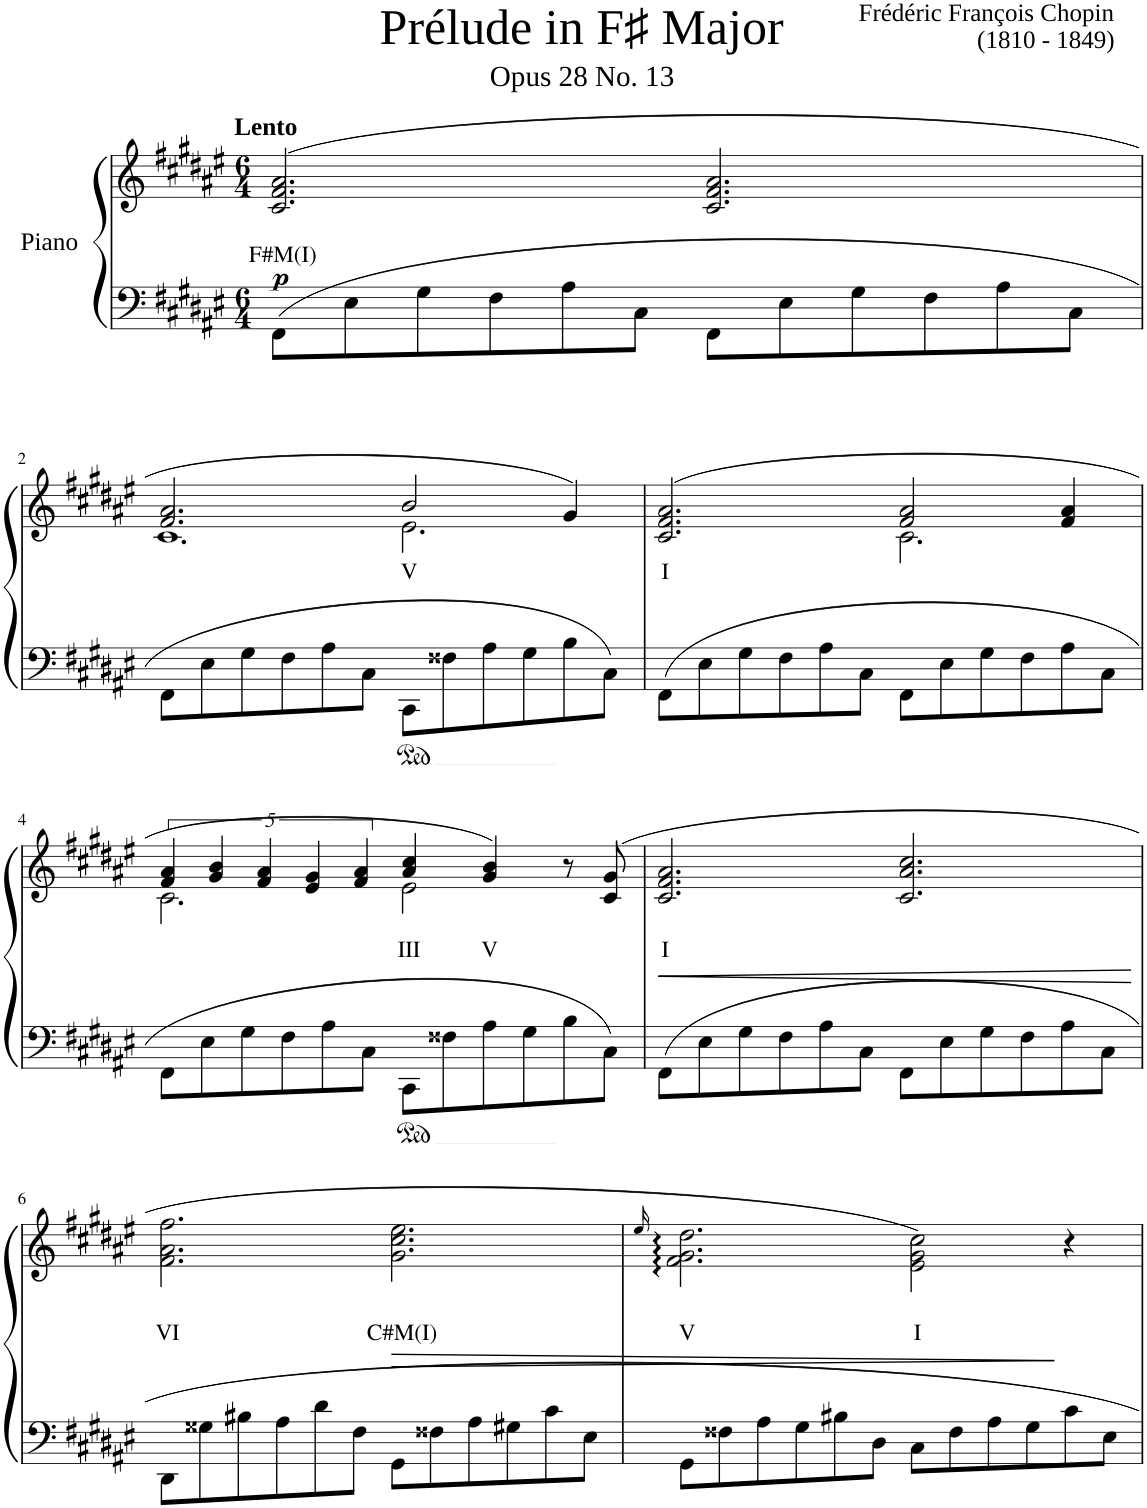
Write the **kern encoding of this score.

**kern	**kern	**text	**dynam
*part1	*part1	*part1	*part1
*staff2	*staff1	*staff1	*staff1/2
*I"Piano	*	*	*
*I'Pno	*	*	*
*clefF4	*clefG2	*	*
*k[f#c#g#d#a#e#]	*k[f#c#g#d#a#e#]	*	*
*M6/4	*M6/4	*	*
=1	=1	=1	=1
!	!LO:TX:a:B:t=Lento	!	!
!	!	!LO:LY:b	!LO:DY:b
8FF#\L	(2.c#/ 2.f#/ 2.a#/	F#M(I)	p
8E#\	.	.	.
8G#\	.	.	.
8F#\	.	.	.
8A#\	.	.	.
8C#\J	.	.	.
8FF#\L	2.c#/ 2.f#/ 2.a#/	.	.
8E#\	.	.	.
8G#\	.	.	.
8F#\	.	.	.
8A#\	.	.	.
8C#\J	.	.	.
!!LO:LB:g=z
=2	=2	=2	=2
*	*^	*	*
*	*	*^	*	*
8FF#\L	2.f#/ 2.a#/	1.c#	2.ryy	.	.
8E#\	.	.	.	.	.
8G#\	.	.	.	.	.
8F#\	.	.	.	.	.
8A#\	.	.	.	.	.
8C#\J	.	.	.	.	.
!	!	!	!	!LO:LY:b	!
8CC#\L	2b/	.	2.e#\	V	.
8F##X\	.	.	.	.	.
8A#\	.	.	.	.	.
8G#\	.	.	.	.	.
8B\	4g#/)	.	.	.	.
8C#\J	.	.	.	.	.
*	*v	*v	*v	*	*
=3	=3	=3	=3
!	!	!LO:LY:b	!
*	*^	*	*
8FF#\L	(2.c#/ 2.f#/ 2.a#/	2.ryy	I	.
8E#\	.	.	.	.
8G#\	.	.	.	.
8F#\	.	.	.	.
8A#\	.	.	.	.
8C#\J	.	.	.	.
8FF#\L	2f#/ 2a#/	2.c#\	.	.
8E#\	.	.	.	.
8G#\	.	.	.	.
8F#\	.	.	.	.
8A#\	4f#/ 4a#/	.	.	.
8C#\J	.	.	.	.
!!LO:LB:g=z	!!
=4	=4	=4	=4	=4
8FF#\L	20%3f#/ 20%3a#/	2.c#\	.	.
8E#\	.	.	.	.
.	20%3g#/ 20%3b/	.	.	.
8G#\	.	.	.	.
.	20%3f#/ 20%3a#/	.	.	.
8F#\	.	.	.	.
.	20%3e#/ 20%3g#/	.	.	.
8A#\	.	.	.	.
.	20%3f#/ 20%3a#/	.	.	.
8C#\J	.	.	.	.
!	!	!	!LO:LY:b	!
8CC#\L	4a#/ 4cc#/	2e#\	III	.
8F##X\	.	.	.	.
!	!	!	!LO:LY:b	!
8A#\	4g#/ 4b/)	.	V	.
8G#\	.	.	.	.
8B\	8r	4ryy	.	.
8C#\J	(8c#/ 8g#/	.	.	.
*	*v	*v	*	*
=5	=5	=5	=5
!	!	!LO:LY:b	!LO:HP:b
8FF#\L	2.c#/ 2.f#/ 2.a#/	I	<
8E#\	.	.	.
8G#\	.	.	.
8F#\	.	.	.
8A#\	.	.	.
8C#\J	.	.	.
8FF#\L	2.c#/ 2.a#/ 2.cc#/	.	.
8E#\	.	.	.
8G#\	.	.	.
8F#\	.	.	.
8A#\	.	.	.
8C#\J	.	.	.
.	.	.	[
!!LO:LB:g=z
=6	=6	=6	=6
!	!	!LO:LY:b	!
8DD#\L	2.f#\ 2.a#\ 2.ff#\	VI	.
8G##X\	.	.	.
8B#X\	.	.	.
8A#\	.	.	.
8d#\	.	.	.
8F#\J	.	.	.
!	!	!LO:LY:b	!LO:HP:b
8GG#\L	2.g#\ 2.cc#\ 2.ee#\	C#M(I)	>
8F##X\	.	.	.
8A#\	.	.	.
8G#X\	.	.	.
8c#\	.	.	.
8E#\J	.	.	.
=7	=7	=7	=7
.	16qee#/	.	.
!	!	!LO:LY:b	!
8GG#\L	2.f#\: 2.g#\: 2.dd#\:	V	.
8F##X\	.	.	.
8A#\	.	.	.
8G#\	.	.	.
8B#X\	.	.	.
8D#\J	.	.	.
!	!	!LO:LY:b	!
8C#\L	2e#\ 2g#\ 2cc#\)	I	.
8F##\	.	.	.
8A#\	.	.	.
8G#\	.	.	.
8c#\	4r	.	]
8E#\J	.	.	.
=	=	=	=
*-	*-	*-	*-
